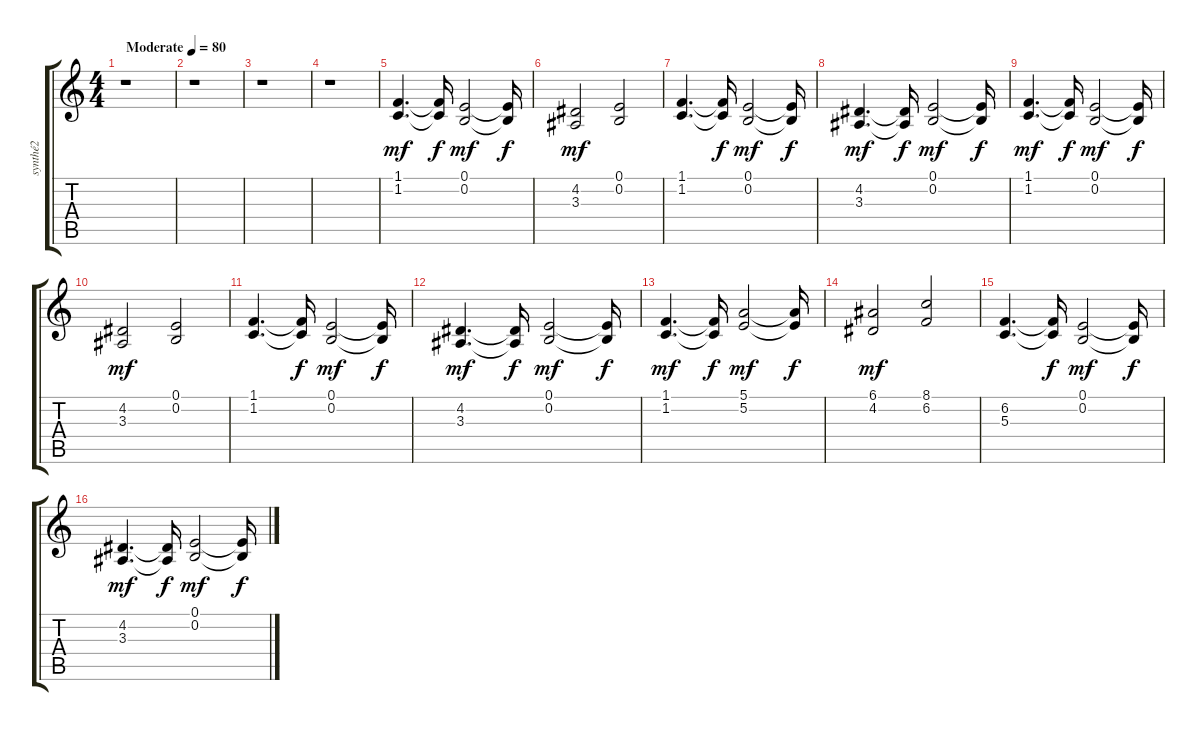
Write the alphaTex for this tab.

\track ("synthé2" "synthé2") {instrument blownbottle}
\staff {score tabs}
\tuning (E4 B3 G3 D3 A2 E2) {hide}
\ts (4 4)
\tempo (80 "Moderate")
\clef g2
\ks c
r.1{dy mf instrument blownbottle} |
r.1 |
r.1 |
r.1 |
(1.1 1.2).4{d} (1.1{t} 1.2{t}).16{dy f} (0.1 0.2).2{dy mf} (0.1{t} 0.2{t}).16{dy f} |
(4.2 3.3).2{dy mf} (0.1 0.2).2 |
(1.1 1.2).4{d} (1.1{t} 1.2{t}).16{dy f} (0.1 0.2).2{dy mf} (0.1{t} 0.2{t}).16{dy f} |
(4.2 3.3).4{d dy mf} (4.2{t} 3.3{t}).16{dy f} (0.1 0.2).2{dy mf} (0.1{t} 0.2{t}).16{dy f} |
(1.1 1.2).4{d dy mf} (1.1{t} 1.2{t}).16{dy f} (0.1 0.2).2{dy mf} (0.1{t} 0.2{t}).16{dy f} |
(4.2 3.3).2{dy mf} (0.1 0.2).2 |
(1.1 1.2).4{d} (1.1{t} 1.2{t}).16{dy f} (0.1 0.2).2{dy mf} (0.1{t} 0.2{t}).16{dy f} |
(4.2 3.3).4{d dy mf} (4.2{t} 3.3{t}).16{dy f} (0.1 0.2).2{dy mf} (0.1{t} 0.2{t}).16{dy f} |
(1.1 1.2).4{d dy mf} (1.1{t} 1.2{t}).16{dy f} (5.1 5.2).2{dy mf} (5.1{t} 5.2{t}).16{dy f} |
(6.1 4.2).2{dy mf} (8.1 6.2).2 |
(6.2 5.3).4{d} (6.2{t} 5.3{t}).16{dy f} (0.1 0.2).2{dy mf} (0.1{t} 0.2{t}).16{dy f} |
(4.2 3.3).4{d dy mf} (4.2{t} 3.3{t}).16{dy f} (0.1 0.2).2{dy mf} (0.1{t} 0.2{t}).16{dy f}
